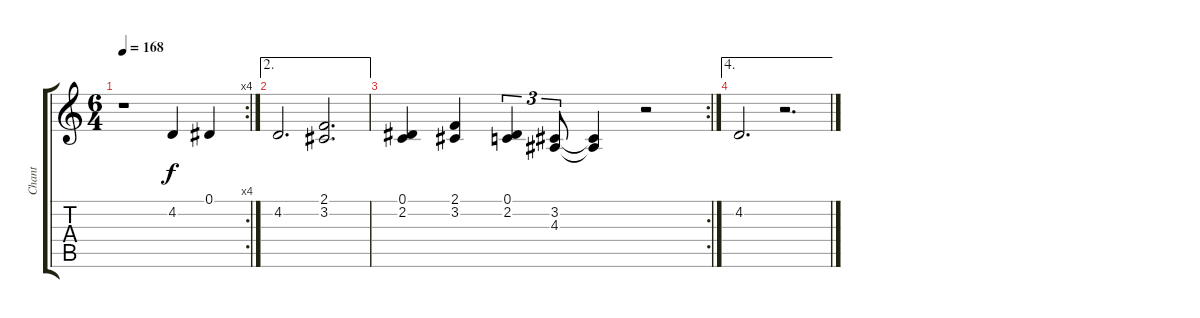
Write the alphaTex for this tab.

\track ("Chant" "Chant") {instrument clarinet}
\staff {score tabs}
\tuning (Eb4 Bb3 Gb3 Db3 Ab2 Db2) {hide}
\rc 4
\ts (6 4)
\tempo 168
\clef g2
\ks c
r.1{dy f} 4.2.4 0.1.4 |
\ae 2
4.2.2{d} (2.1 3.2).2{d volume 16} |
\rc 2
(0.1 2.2).4 (2.1 3.2).4 (0.1 2.2).4{tu (3 2)} (3.2 4.3).8{tu (3 2)} (3.2{t} 4.3{t}).4 r.2 |
\ae 4
4.2.2{d} r.2{d}
